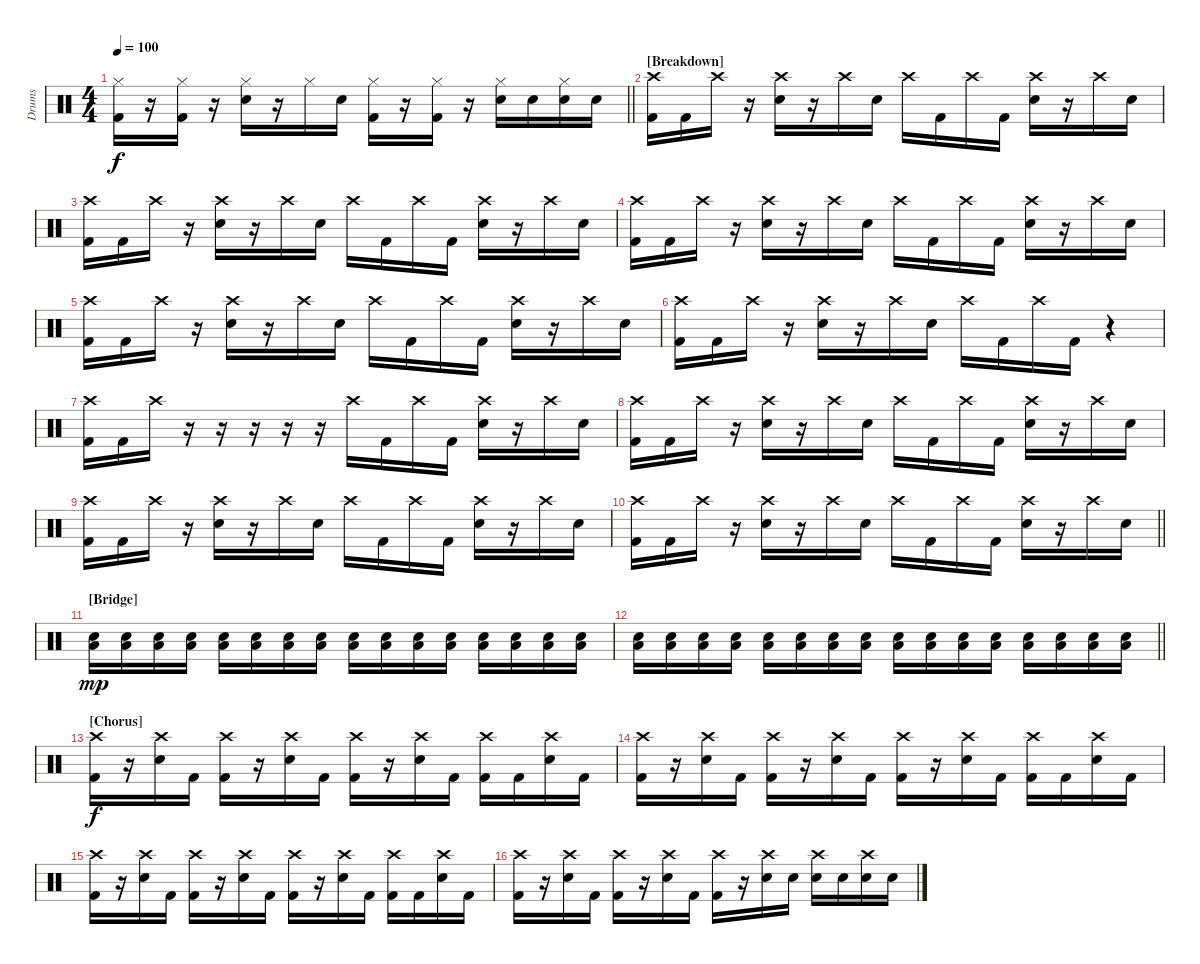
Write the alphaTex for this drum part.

\track ("Drums" "Drums") {instrument percussion}
\staff {score}
\articulation defaults
\ts (4 4)
\tempo 100
\clef neutral
\barLineRight lightlight
\ks c
("Hi-Hat (closed)" "Kick (hit) 2").16{dy f} r.16 ("Hi-Hat (closed)" "Kick (hit) 2").16 r.16 ("Hi-Hat (closed)" "Electric Snare (hit)").16 r.16 "Hi-Hat (closed)".16 "Electric Snare (hit)".16 ("Hi-Hat (closed)" "Kick (hit) 2").16 r.16 ("Hi-Hat (closed)" "Kick (hit) 2").16 r.16 ("Hi-Hat (closed)" "Electric Snare (hit)").16{volume 16} "Electric Snare (hit)".16 ("Hi-Hat (closed)" "Electric Snare (hit)").16 "Electric Snare (hit)".16 |
\section ("" "[Breakdown]")
("Crash high (hit)" "Kick (hit) 2").16 "Kick (hit) 2".16 "Crash high (hit)".16 r.16 ("Crash high (hit)" "Electric Snare (hit)").16 r.16 "Crash high (hit)".16 "Electric Snare (hit)".16 "Crash high (hit)".16 "Kick (hit) 2".16 "Crash high (hit)".16 "Kick (hit) 2".16 ("Crash high (hit)" "Electric Snare (hit)").16 r.16 "Crash high (hit)".16 "Electric Snare (hit)".16 |
("Crash high (hit)" "Kick (hit) 2").16 "Kick (hit) 2".16 "Crash high (hit)".16 r.16 ("Crash high (hit)" "Electric Snare (hit)").16 r.16 "Crash high (hit)".16 "Electric Snare (hit)".16 "Crash high (hit)".16 "Kick (hit) 2".16 "Crash high (hit)".16 "Kick (hit) 2".16 ("Crash high (hit)" "Electric Snare (hit)").16 r.16 "Crash high (hit)".16 "Electric Snare (hit)".16 |
("Crash high (hit)" "Kick (hit) 2").16 "Kick (hit) 2".16 "Crash high (hit)".16 r.16 ("Crash high (hit)" "Electric Snare (hit)").16 r.16 "Crash high (hit)".16 "Electric Snare (hit)".16 "Crash high (hit)".16 "Kick (hit) 2".16 "Crash high (hit)".16 "Kick (hit) 2".16 ("Crash high (hit)" "Electric Snare (hit)").16 r.16 "Crash high (hit)".16 "Electric Snare (hit)".16 |
("Crash high (hit)" "Kick (hit) 2").16 "Kick (hit) 2".16 "Crash high (hit)".16 r.16 ("Crash high (hit)" "Electric Snare (hit)").16 r.16 "Crash high (hit)".16 "Electric Snare (hit)".16 "Crash high (hit)".16 "Kick (hit) 2".16 "Crash high (hit)".16 "Kick (hit) 2".16 ("Crash high (hit)" "Electric Snare (hit)").16 r.16 "Crash high (hit)".16 "Electric Snare (hit)".16 |
("Crash high (hit)" "Kick (hit) 2").16 "Kick (hit) 2".16 "Crash high (hit)".16 r.16 ("Crash high (hit)" "Electric Snare (hit)").16 r.16 "Crash high (hit)".16 "Electric Snare (hit)".16 "Crash high (hit)".16 "Kick (hit) 2".16 "Crash high (hit)".16 "Kick (hit) 2".16 r.4 |
("Crash high (hit)" "Kick (hit) 2").16 "Kick (hit) 2".16 "Crash high (hit)".16 r.16 r.16 r.16 r.16 r.16 "Crash high (hit)".16 "Kick (hit) 2".16 "Crash high (hit)".16 "Kick (hit) 2".16 ("Crash high (hit)" "Electric Snare (hit)").16 r.16 "Crash high (hit)".16 "Electric Snare (hit)".16 |
("Crash high (hit)" "Kick (hit) 2").16 "Kick (hit) 2".16 "Crash high (hit)".16 r.16 ("Crash high (hit)" "Electric Snare (hit)").16 r.16 "Crash high (hit)".16 "Electric Snare (hit)".16 "Crash high (hit)".16 "Kick (hit) 2".16 "Crash high (hit)".16 "Kick (hit) 2".16 ("Crash high (hit)" "Electric Snare (hit)").16 r.16 "Crash high (hit)".16 "Electric Snare (hit)".16 |
("Crash high (hit)" "Kick (hit) 2").16 "Kick (hit) 2".16 "Crash high (hit)".16 r.16 ("Crash high (hit)" "Electric Snare (hit)").16 r.16 "Crash high (hit)".16 "Electric Snare (hit)".16 "Crash high (hit)".16 "Kick (hit) 2".16 "Crash high (hit)".16 "Kick (hit) 2".16 ("Crash high (hit)" "Electric Snare (hit)").16 r.16 "Crash high (hit)".16 "Electric Snare (hit)".16 |
\barLineRight lightlight
("Crash high (hit)" "Kick (hit) 2").16 "Kick (hit) 2".16 "Crash high (hit)".16 r.16 ("Crash high (hit)" "Electric Snare (hit)").16 r.16 "Crash high (hit)".16 "Electric Snare (hit)".16 "Crash high (hit)".16 "Kick (hit) 2".16 "Crash high (hit)".16 "Kick (hit) 2".16 ("Crash high (hit)" "Electric Snare (hit)").16 r.16 "Crash high (hit)".16 "Electric Snare (hit)".16 |
\section ("" "[Bridge]")
("Low Floor Tom (hit)" "Electric Snare (hit)").16{dy mp} ("Low Floor Tom (hit)" "Electric Snare (hit)").16 ("Low Floor Tom (hit)" "Electric Snare (hit)").16 ("Low Floor Tom (hit)" "Electric Snare (hit)").16 ("Low Floor Tom (hit)" "Electric Snare (hit)").16 ("Low Floor Tom (hit)" "Electric Snare (hit)").16 ("Low Floor Tom (hit)" "Electric Snare (hit)").16 ("Low Floor Tom (hit)" "Electric Snare (hit)").16 ("Low Floor Tom (hit)" "Electric Snare (hit)").16 ("Low Floor Tom (hit)" "Electric Snare (hit)").16 ("Low Floor Tom (hit)" "Electric Snare (hit)").16 ("Low Floor Tom (hit)" "Electric Snare (hit)").16 ("Low Floor Tom (hit)" "Electric Snare (hit)").16 ("Low Floor Tom (hit)" "Electric Snare (hit)").16 ("Low Floor Tom (hit)" "Electric Snare (hit)").16 ("Low Floor Tom (hit)" "Electric Snare (hit)").16 |
\barLineRight lightlight
("Low Floor Tom (hit)" "Electric Snare (hit)").16 ("Low Floor Tom (hit)" "Electric Snare (hit)").16 ("Low Floor Tom (hit)" "Electric Snare (hit)").16 ("Low Floor Tom (hit)" "Electric Snare (hit)").16 ("Low Floor Tom (hit)" "Electric Snare (hit)").16 ("Low Floor Tom (hit)" "Electric Snare (hit)").16 ("Low Floor Tom (hit)" "Electric Snare (hit)").16 ("Low Floor Tom (hit)" "Electric Snare (hit)").16 ("Low Floor Tom (hit)" "Electric Snare (hit)").16 ("Low Floor Tom (hit)" "Electric Snare (hit)").16 ("Low Floor Tom (hit)" "Electric Snare (hit)").16 ("Low Floor Tom (hit)" "Electric Snare (hit)").16 ("Low Floor Tom (hit)" "Electric Snare (hit)").16 ("Low Floor Tom (hit)" "Electric Snare (hit)").16 ("Low Floor Tom (hit)" "Electric Snare (hit)").16 ("Low Floor Tom (hit)" "Electric Snare (hit)").16 |
\section ("" "[Chorus]")
("Crash high (hit)" "Kick (hit) 2").16{dy f} r.16 ("Crash high (hit)" "Electric Snare (hit)").16 "Kick (hit) 2".16 ("Crash high (hit)" "Kick (hit) 2").16 r.16 ("Crash high (hit)" "Electric Snare (hit)").16 "Kick (hit) 2".16 ("Crash high (hit)" "Kick (hit) 2").16 r.16 ("Crash high (hit)" "Electric Snare (hit)").16 "Kick (hit) 2".16 ("Crash high (hit)" "Kick (hit) 2").16 "Kick (hit) 2".16 ("Crash high (hit)" "Electric Snare (hit)").16 "Kick (hit) 2".16 |
("Crash high (hit)" "Kick (hit) 2").16 r.16 ("Crash high (hit)" "Electric Snare (hit)").16 "Kick (hit) 2".16 ("Crash high (hit)" "Kick (hit) 2").16 r.16 ("Crash high (hit)" "Electric Snare (hit)").16 "Kick (hit) 2".16 ("Crash high (hit)" "Kick (hit) 2").16 r.16 ("Crash high (hit)" "Electric Snare (hit)").16 "Kick (hit) 2".16 ("Crash high (hit)" "Kick (hit) 2").16 "Kick (hit) 2".16 ("Crash high (hit)" "Electric Snare (hit)").16 "Kick (hit) 2".16 |
("Crash high (hit)" "Kick (hit) 2").16 r.16 ("Crash high (hit)" "Electric Snare (hit)").16 "Kick (hit) 2".16 ("Crash high (hit)" "Kick (hit) 2").16 r.16 ("Crash high (hit)" "Electric Snare (hit)").16 "Kick (hit) 2".16 ("Crash high (hit)" "Kick (hit) 2").16 r.16 ("Crash high (hit)" "Electric Snare (hit)").16 "Kick (hit) 2".16 ("Crash high (hit)" "Kick (hit) 2").16 "Kick (hit) 2".16 ("Crash high (hit)" "Electric Snare (hit)").16 "Kick (hit) 2".16 |
("Crash high (hit)" "Kick (hit) 2").16 r.16 ("Crash high (hit)" "Electric Snare (hit)").16 "Kick (hit) 2".16 ("Crash high (hit)" "Kick (hit) 2").16 r.16 ("Crash high (hit)" "Electric Snare (hit)").16 "Kick (hit) 2".16 ("Crash high (hit)" "Kick (hit) 2").16 r.16 ("Crash high (hit)" "Electric Snare (hit)").16 "Electric Snare (hit)".16 ("Crash high (hit)" "Electric Snare (hit)").16 "Electric Snare (hit)".16 ("Crash high (hit)" "Electric Snare (hit)").16 "Electric Snare (hit)".16
